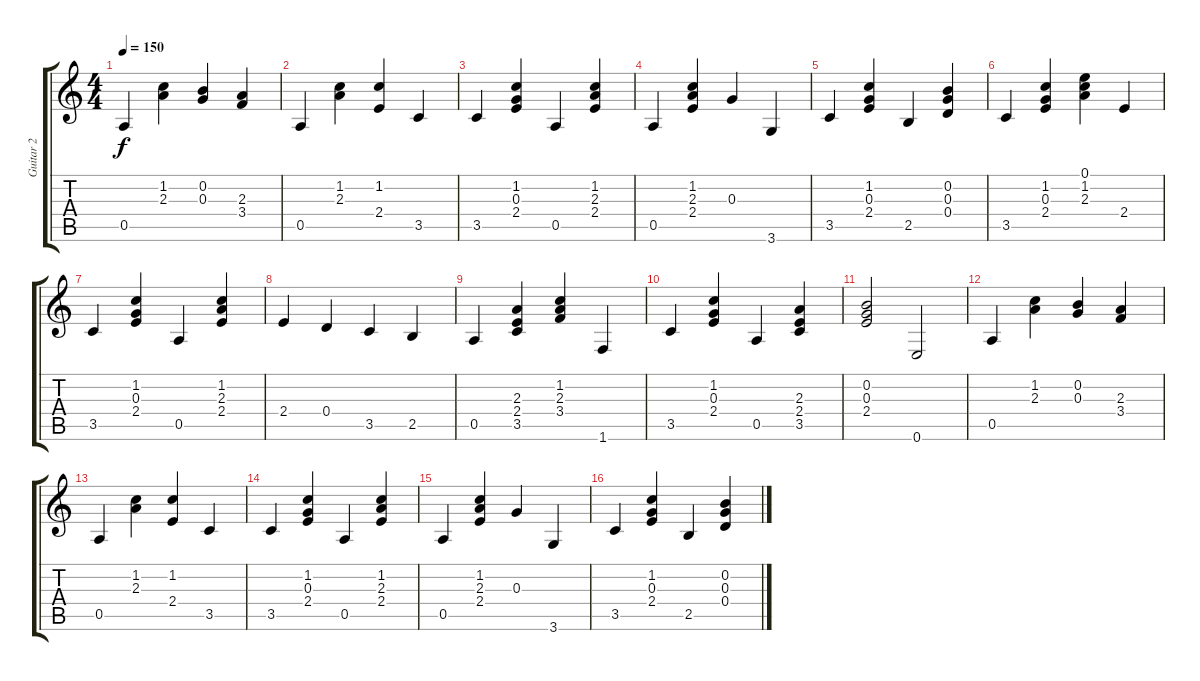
\track ("Guitar 2" "Guitar 2") {instrument acousticguitarsteel}
\staff {score tabs}
\tuning (E4 B3 G3 D3 A2 E2) {hide}
\ts (4 4)
\tempo 150
\clef g2
\ks c
0.5.4{dy f instrument acousticguitarsteel} (1.2 2.3).4 (0.2 0.3).4 (2.3 3.4).4 |
0.5.4 (1.2 2.3).4 (1.2 2.4).4 3.5.4 |
3.5.4 (1.2 0.3 2.4).4 0.5.4 (1.2 2.3 2.4).4 |
0.5.4 (1.2 2.3 2.4).4 0.3.4 3.6.4 |
3.5.4 (1.2 0.3 2.4).4 2.5.4 (0.2 0.3 0.4).4 |
3.5.4 (1.2 0.3 2.4).4 (0.1 1.2 2.3).4 2.4.4 |
3.5.4 (1.2 0.3 2.4).4 0.5.4 (1.2 2.3 2.4).4 |
2.4.4 0.4.4 3.5.4 2.5.4 |
0.5.4 (2.3 2.4 3.5).4 (1.2 2.3 3.4).4 1.6.4 |
3.5.4 (1.2 0.3 2.4).4 0.5.4 (2.3 2.4 3.5).4 |
(0.2 0.3 2.4).2 0.6.2 |
0.5.4 (1.2 2.3).4 (0.2 0.3).4 (2.3 3.4).4 |
0.5.4 (1.2 2.3).4 (1.2 2.4).4 3.5.4 |
3.5.4 (1.2 0.3 2.4).4 0.5.4 (1.2 2.3 2.4).4 |
0.5.4 (1.2 2.3 2.4).4 0.3.4 3.6.4 |
3.5.4 (1.2 0.3 2.4).4 2.5.4 (0.2 0.3 0.4).4
